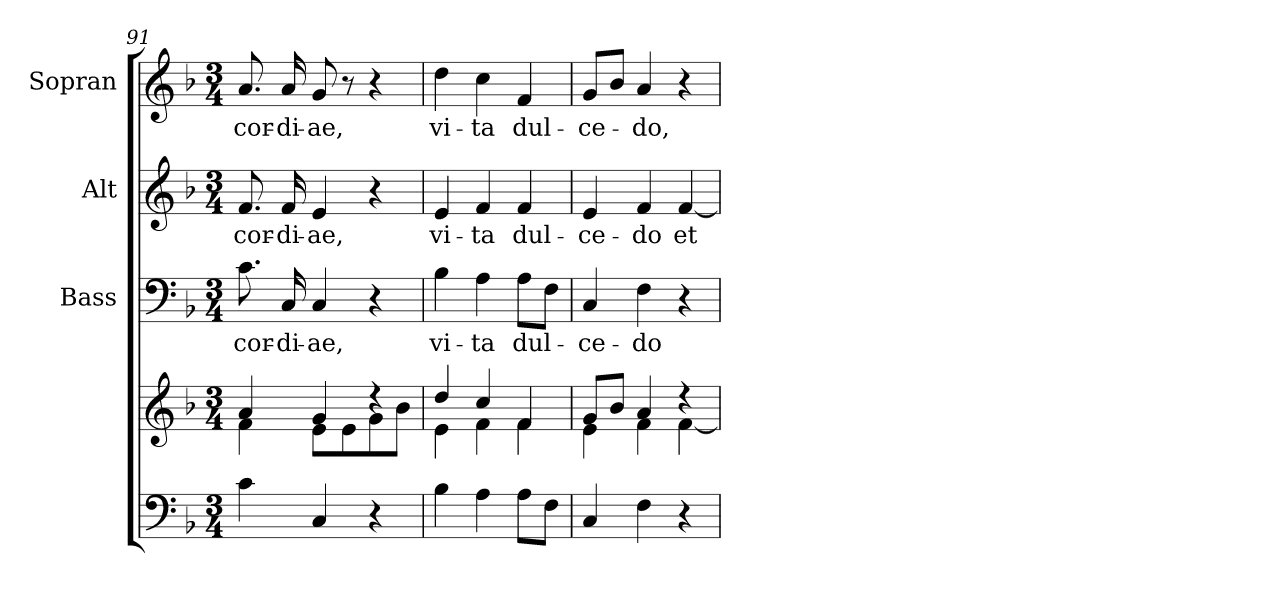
**kern	**kern	**kern	**text	**kern	**text	**kern	**text
*part4	*part4	*part3	*part3	*part2	*part2	*part1	*part1
*staff5	*staff4	*staff3	*staff3	*staff2	*staff2	*staff1	*staff1
*	*	*I"Bass	*	*I"Alt	*	*I"Sopran	*
*	*	*I'B.	*	*I'A.	*	*I'S.	*
*clefF4	*clefG2	*clefF4	*	*clefG2	*	*clefG2	*
*k[b-]	*k[b-]	*k[b-]	*	*k[b-]	*	*k[b-]	*
*F:	*F:	*F:	*	*F:	*	*F:	*
*M3/4	*M3/4	*M3/4	*	*M3/4	*	*M3/4	*
=91	=91	=91	=91	=91	=91	=91	=91
*	*^	*	*	*	*	*	*
!	!	!	!	!LO:LY:b	!	!LO:LY:b	!	!LO:LY:b
4c\	4a/	4f\	8.c\	-cor-	8.f/	-cor-	8.a/	-cor-
!	!	!	!	!LO:LY:b	!	!LO:LY:b	!	!LO:LY:b
.	.	.	16C/	-di-	16f/	-di-	16a/	-di-
!	!	!	!	!LO:LY:b	!	!LO:LY:b	!	!LO:LY:b
4C/	4g/	8e\L	4C/	-ae,	4e/	-ae,	8g/	-ae,
.	.	8e\	.	.	.	.	8r	.
4r	4rdd	8g\	4r	.	4r	.	4r	.
.	.	8b-\J	.	.	.	.	.	.
=92	=92	=92	=92	=92	=92	=92	=92	=92
!	!	!	!	!LO:LY:b	!	!LO:LY:b	!	!LO:LY:b
4B-\	4dd/	4e\	4B-\	vi-	4e/	vi-	4dd\	vi-
!	!	!	!	!LO:LY:b	!	!LO:LY:b	!	!LO:LY:b
4A\	4cc/	4f\	4A\	-ta	4f/	-ta	4cc\	-ta
!	!	!	!	!LO:LY:b	!	!LO:LY:b	!	!LO:LY:b
8A\L	4f/	4f\	8A\L	dul-	4f/	dul-	4f/	dul-
8F\J	.	.	8F\J	.	.	.	.	.
=93	=93	=93	=93	=93	=93	=93	=93	=93
!	!	!	!	!LO:LY:b	!	!LO:LY:b	!	!LO:LY:b
4C/	8g/L	4e\	4C/	-ce-	4e/	-ce-	8g/L	-ce-
.	8b-/J	.	.	.	.	.	8b-/J	.
!	!	!	!	!LO:LY:b	!	!LO:LY:b	!	!LO:LY:b
4F\	4a/	4f\	4F\	-do	4f/	-do	4a/	-do,
!	!	!	!	!	!	!LO:LY:b	!	!
4r	4rdd	[<4f\	4r	.	[4f/	et	4r	.
*	*v	*v	*	*	*	*	*	*
=	=	=	=	=	=	=	=
*-	*-	*-	*-	*-	*-	*-	*-
